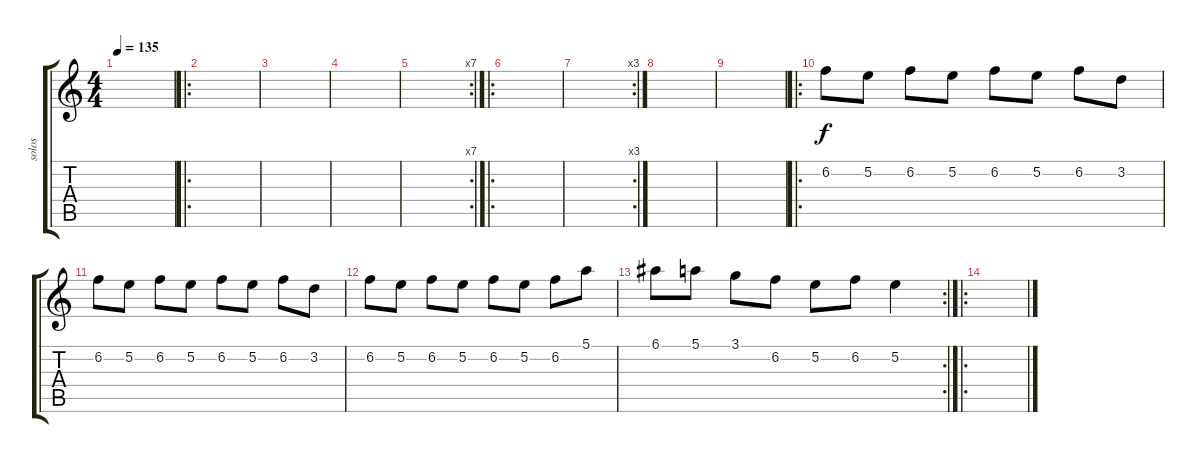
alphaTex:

\track ("solos" "solos") {instrument overdrivenguitar}
\staff {score tabs}
\tuning (E4 B3 G3 D3 A2 E2) {hide}
\ts (4 4)
\tempo 135
\clef g2
\ks c
|
\ro
|
|
|
\rc 7
|
\ro
|
\rc 3
|
|
|
\ro
6.2.8 5.2.8 6.2.8 5.2.8 6.2.8 5.2.8 6.2.8 3.2.8 |
6.2.8 5.2.8 6.2.8 5.2.8 6.2.8 5.2.8 6.2.8 3.2.8 |
6.2.8 5.2.8 6.2.8 5.2.8 6.2.8 5.2.8 6.2.8 5.1.8 |
\rc 2
6.1.8 5.1.8 3.1.8 6.2.8 5.2.8 6.2.8 5.2.4 |
\ro
